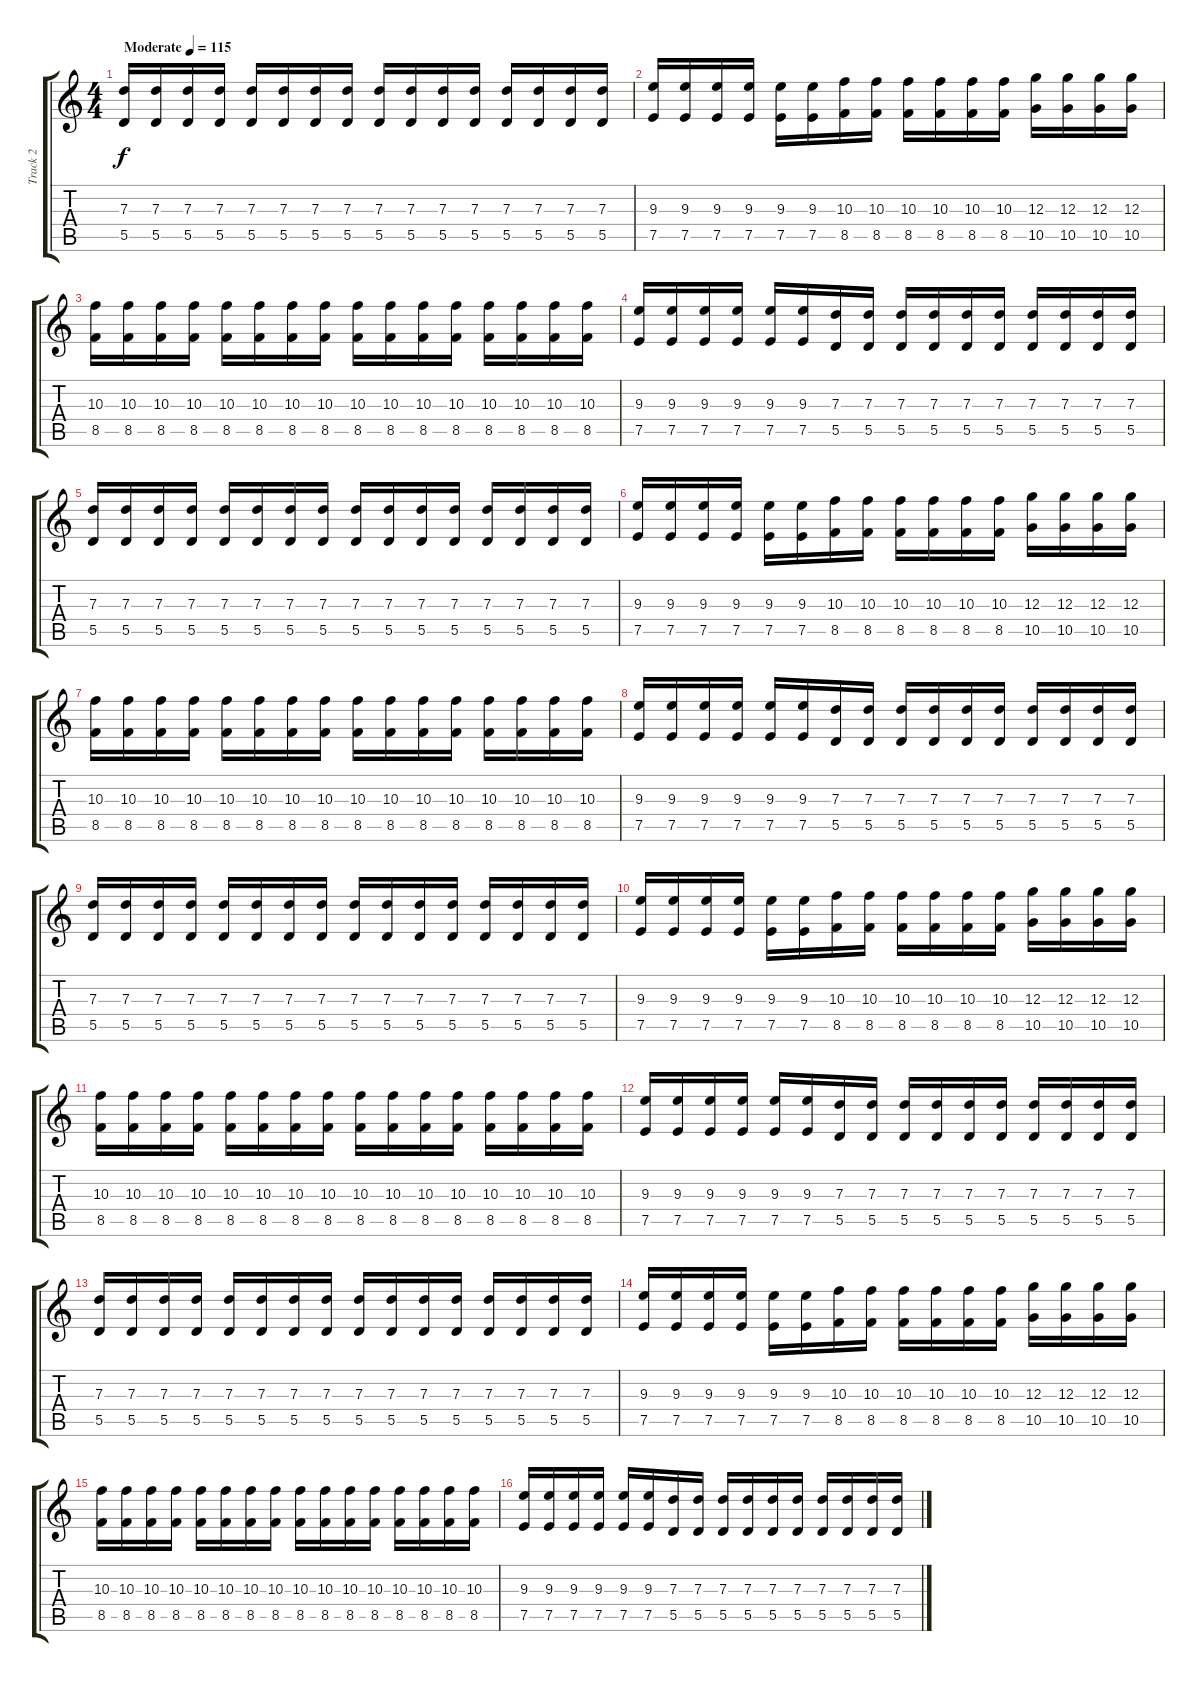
\track ("Track 2" "Track 2") {instrument overdrivenguitar}
\staff {score tabs}
\tuning (E4 B3 G3 D3 A2 D2) {hide}
\ts (4 4)
\tempo (115 "Moderate")
\clef g2
\ks c
(7.3 5.5).16{dy f instrument overdrivenguitar} (7.3 5.5).16 (7.3 5.5).16 (7.3 5.5).16 (7.3 5.5).16 (7.3 5.5).16 (7.3 5.5).16 (7.3 5.5).16 (7.3 5.5).16 (7.3 5.5).16 (7.3 5.5).16 (7.3 5.5).16 (7.3 5.5).16 (7.3 5.5).16 (7.3 5.5).16 (7.3 5.5).16 |
(9.3 7.5).16 (9.3 7.5).16 (9.3 7.5).16 (9.3 7.5).16 (9.3 7.5).16 (9.3 7.5).16 (10.3 8.5).16 (10.3 8.5).16 (10.3 8.5).16 (10.3 8.5).16 (10.3 8.5).16 (10.3 8.5).16 (12.3 10.5).16 (12.3 10.5).16 (12.3 10.5).16 (12.3 10.5).16 |
(10.3 8.5).16 (10.3 8.5).16 (10.3 8.5).16 (10.3 8.5).16 (10.3 8.5).16 (10.3 8.5).16 (10.3 8.5).16 (10.3 8.5).16 (10.3 8.5).16 (10.3 8.5).16 (10.3 8.5).16 (10.3 8.5).16 (10.3 8.5).16 (10.3 8.5).16 (10.3 8.5).16 (10.3 8.5).16 |
(9.3 7.5).16 (9.3 7.5).16 (9.3 7.5).16 (9.3 7.5).16 (9.3 7.5).16 (9.3 7.5).16 (7.3 5.5).16 (7.3 5.5).16 (7.3 5.5).16 (7.3 5.5).16 (7.3 5.5).16 (7.3 5.5).16 (7.3 5.5).16 (7.3 5.5).16 (7.3 5.5).16 (7.3 5.5).16 |
(7.3 5.5).16 (7.3 5.5).16 (7.3 5.5).16 (7.3 5.5).16 (7.3 5.5).16 (7.3 5.5).16 (7.3 5.5).16 (7.3 5.5).16 (7.3 5.5).16 (7.3 5.5).16 (7.3 5.5).16 (7.3 5.5).16 (7.3 5.5).16 (7.3 5.5).16 (7.3 5.5).16 (7.3 5.5).16 |
(9.3 7.5).16 (9.3 7.5).16 (9.3 7.5).16 (9.3 7.5).16 (9.3 7.5).16 (9.3 7.5).16 (10.3 8.5).16 (10.3 8.5).16 (10.3 8.5).16 (10.3 8.5).16 (10.3 8.5).16 (10.3 8.5).16 (12.3 10.5).16 (12.3 10.5).16 (12.3 10.5).16 (12.3 10.5).16 |
(10.3 8.5).16 (10.3 8.5).16 (10.3 8.5).16 (10.3 8.5).16 (10.3 8.5).16 (10.3 8.5).16 (10.3 8.5).16 (10.3 8.5).16 (10.3 8.5).16 (10.3 8.5).16 (10.3 8.5).16 (10.3 8.5).16 (10.3 8.5).16 (10.3 8.5).16 (10.3 8.5).16 (10.3 8.5).16 |
(9.3 7.5).16 (9.3 7.5).16 (9.3 7.5).16 (9.3 7.5).16 (9.3 7.5).16 (9.3 7.5).16 (7.3 5.5).16 (7.3 5.5).16 (7.3 5.5).16 (7.3 5.5).16 (7.3 5.5).16 (7.3 5.5).16 (7.3 5.5).16 (7.3 5.5).16 (7.3 5.5).16 (7.3 5.5).16 |
(7.3 5.5).16 (7.3 5.5).16 (7.3 5.5).16 (7.3 5.5).16 (7.3 5.5).16 (7.3 5.5).16 (7.3 5.5).16 (7.3 5.5).16 (7.3 5.5).16 (7.3 5.5).16 (7.3 5.5).16 (7.3 5.5).16 (7.3 5.5).16 (7.3 5.5).16 (7.3 5.5).16 (7.3 5.5).16 |
(9.3 7.5).16 (9.3 7.5).16 (9.3 7.5).16 (9.3 7.5).16 (9.3 7.5).16 (9.3 7.5).16 (10.3 8.5).16 (10.3 8.5).16 (10.3 8.5).16 (10.3 8.5).16 (10.3 8.5).16 (10.3 8.5).16 (12.3 10.5).16 (12.3 10.5).16 (12.3 10.5).16 (12.3 10.5).16 |
(10.3 8.5).16 (10.3 8.5).16 (10.3 8.5).16 (10.3 8.5).16 (10.3 8.5).16 (10.3 8.5).16 (10.3 8.5).16 (10.3 8.5).16 (10.3 8.5).16 (10.3 8.5).16 (10.3 8.5).16 (10.3 8.5).16 (10.3 8.5).16 (10.3 8.5).16 (10.3 8.5).16 (10.3 8.5).16 |
(9.3 7.5).16 (9.3 7.5).16 (9.3 7.5).16 (9.3 7.5).16 (9.3 7.5).16 (9.3 7.5).16 (7.3 5.5).16 (7.3 5.5).16 (7.3 5.5).16 (7.3 5.5).16 (7.3 5.5).16 (7.3 5.5).16 (7.3 5.5).16 (7.3 5.5).16 (7.3 5.5).16 (7.3 5.5).16 |
(7.3 5.5).16 (7.3 5.5).16 (7.3 5.5).16 (7.3 5.5).16 (7.3 5.5).16 (7.3 5.5).16 (7.3 5.5).16 (7.3 5.5).16 (7.3 5.5).16 (7.3 5.5).16 (7.3 5.5).16 (7.3 5.5).16 (7.3 5.5).16 (7.3 5.5).16 (7.3 5.5).16 (7.3 5.5).16 |
(9.3 7.5).16 (9.3 7.5).16 (9.3 7.5).16 (9.3 7.5).16 (9.3 7.5).16 (9.3 7.5).16 (10.3 8.5).16 (10.3 8.5).16 (10.3 8.5).16 (10.3 8.5).16 (10.3 8.5).16 (10.3 8.5).16 (12.3 10.5).16 (12.3 10.5).16 (12.3 10.5).16 (12.3 10.5).16 |
(10.3 8.5).16 (10.3 8.5).16 (10.3 8.5).16 (10.3 8.5).16 (10.3 8.5).16 (10.3 8.5).16 (10.3 8.5).16 (10.3 8.5).16 (10.3 8.5).16 (10.3 8.5).16 (10.3 8.5).16 (10.3 8.5).16 (10.3 8.5).16 (10.3 8.5).16 (10.3 8.5).16 (10.3 8.5).16 |
(9.3 7.5).16 (9.3 7.5).16 (9.3 7.5).16 (9.3 7.5).16 (9.3 7.5).16 (9.3 7.5).16 (7.3 5.5).16 (7.3 5.5).16 (7.3 5.5).16 (7.3 5.5).16 (7.3 5.5).16 (7.3 5.5).16 (7.3 5.5).16 (7.3 5.5).16 (7.3 5.5).16 (7.3 5.5).16
